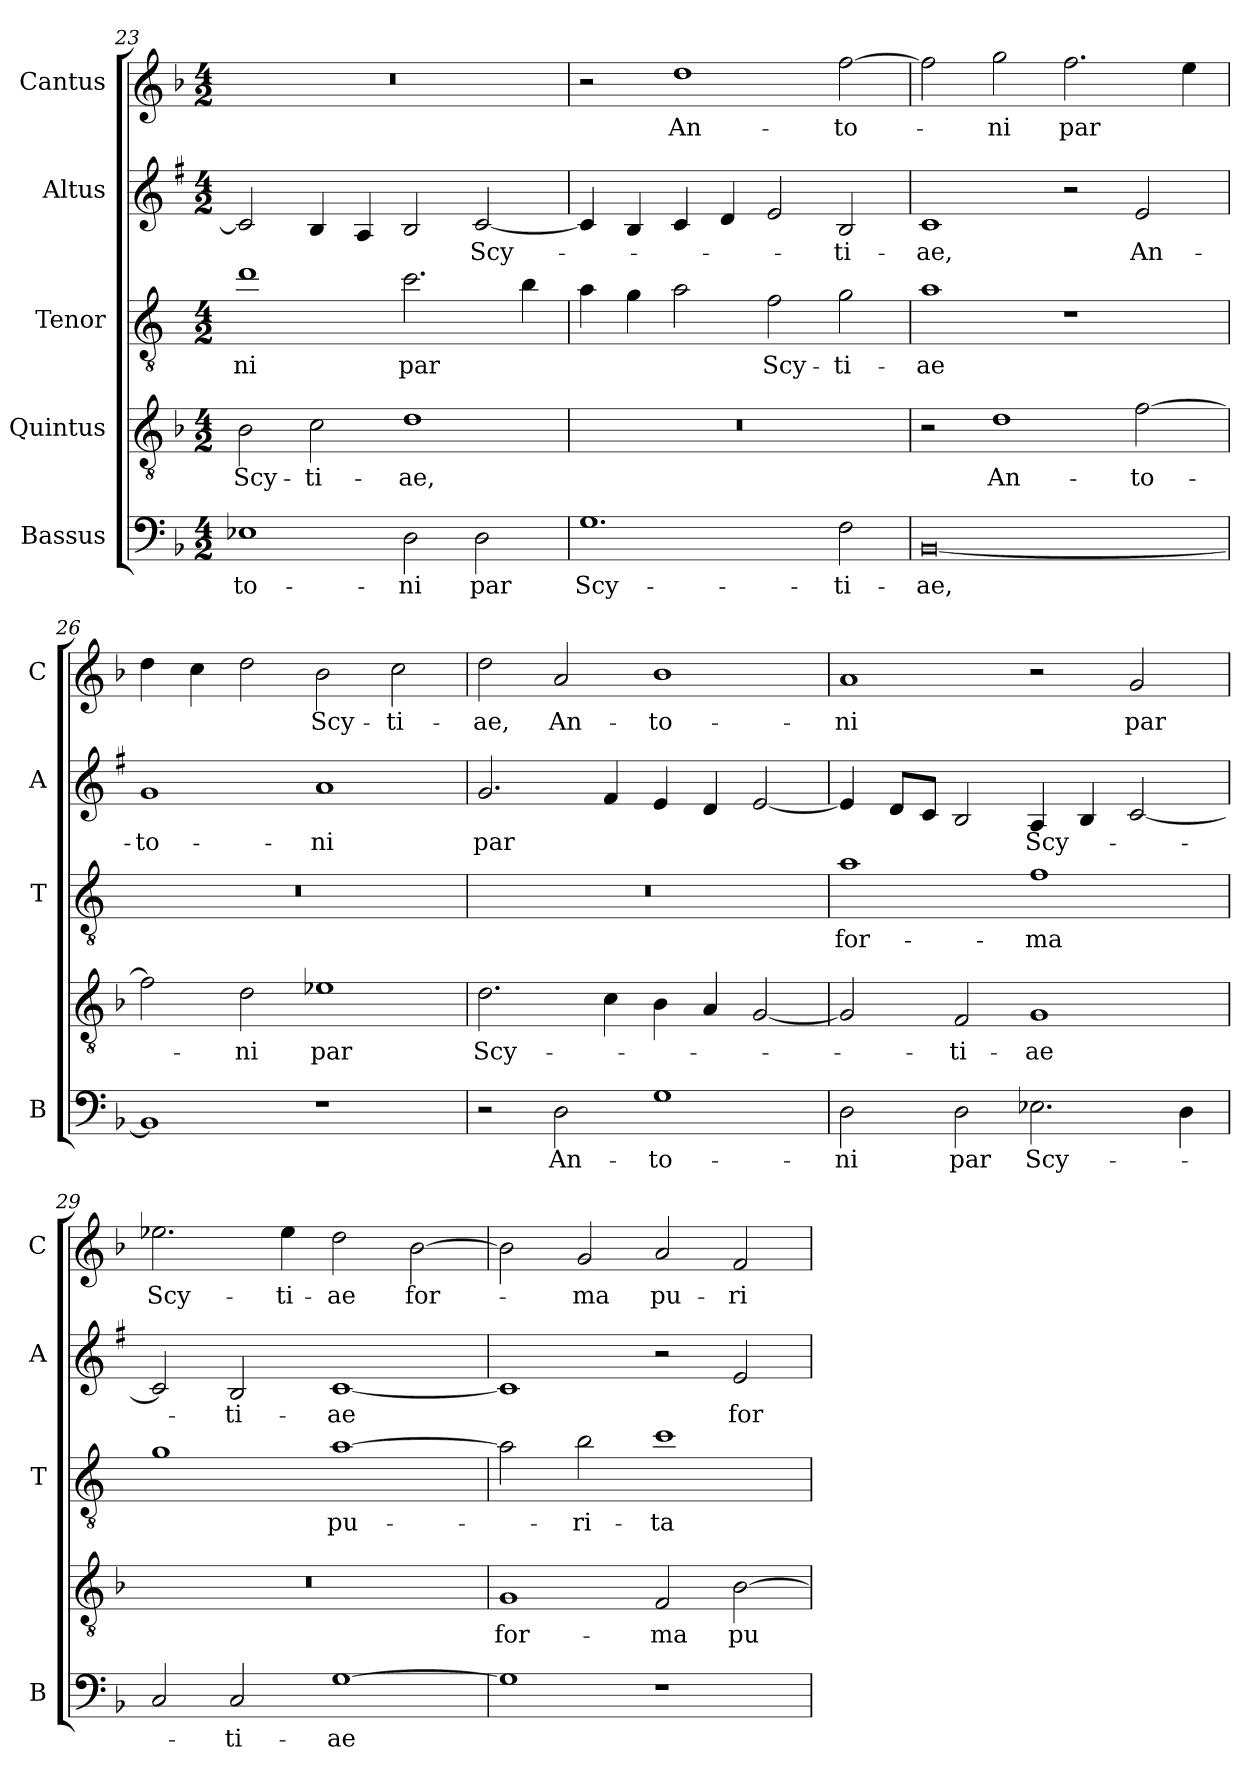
**kern	**text	**kern	**text	**kern	**text	**kern	**text	**kern	**text
*part5	*part5	*part4	*part4	*part3	*part3	*part2	*part2	*part1	*part1
*staff5	*staff5	*staff4	*staff4	*staff3	*staff3	*staff2	*staff2	*staff1	*staff1
*I"Bassus	*	*I"Quintus	*	*I"Tenor	*	*I"Altus	*	*I"Cantus	*
*I'B	*	*	*	*I'T	*	*I'A	*	*I'C	*
*clefF4	*	*clefGv2	*	*clefGv2	*	*clefG2	*	*clefG2	*
*	*	*	*	*ITrd4c7	*	*ITrd1c2	*	*	*
*k[b-]	*	*k[b-]	*	*k[b-]	*	*k[b-]	*	*k[b-]	*
*F:	*	*F:	*	*F:	*	*F:	*	*F:	*
*M4/2	*	*M4/2	*	*M4/2	*	*M4/2	*	*M4/2	*
=23	=23	=23	=23	=23	=23	=23	=23	=23	=23
!	!LO:LY:b	!	!LO:LY:b	!	!LO:LY:b	!	!	!	!
1E-X	-to-	2B-\	Scy-	1g	-ni	2B-/]	.	0r	.
!	!	!	!LO:LY:b	!	!	!	!	!	!
.	.	2c\	-ti-	.	.	4A/	.	.	.
.	.	.	.	.	.	4G/	.	.	.
!	!LO:LY:b	!	!LO:LY:b	!	!LO:LY:b	!	!	!	!
2D\	-ni	1d	-ae,	2.f\	par	2A/	.	.	.
!	!LO:LY:b	!	!	!	!	!	!LO:LY:b	!	!
2D\	par	.	.	.	.	[2B-/	Scy-	.	.
.	.	.	.	4e\	.	.	.	.	.
!!LO:LB:g=z
=24	=24	=24	=24	=24	=24	=24	=24	=24	=24
!	!LO:LY:b	!	!	!	!	!	!	!	!
1.G	Scy-	0r	.	4d\	.	4B-/]	.	2r	.
.	.	.	.	4c\	.	4A/	.	.	.
!	!	!	!	!	!	!	!	!	!LO:LY:b
.	.	.	.	2d\	.	4B-/	.	1dd	An-
.	.	.	.	.	.	4c/	.	.	.
!	!	!	!	!	!LO:LY:b	!	!	!	!
.	.	.	.	2B-\	Scy-	2d/	.	.	.
!	!LO:LY:b	!	!	!	!LO:LY:b	!	!LO:LY:b	!	!LO:LY:b
2F\	-ti-	.	.	2c\	-ti-	2A/	-ti-	[2ff\	-to-
=25	=25	=25	=25	=25	=25	=25	=25	=25	=25
!	!LO:LY:b	!	!	!	!LO:LY:b	!	!LO:LY:b	!	!
[0BB-	-ae,	2r	.	1d	-ae	1B-	-ae,	2ff\]	.
!	!	!	!LO:LY:b	!	!	!	!	!	!LO:LY:b
.	.	1d	An-	.	.	.	.	2gg\	-ni
!	!	!	!	!	!	!	!	!	!LO:LY:b
.	.	.	.	1r	.	2r	.	2.ff\	par
!	!	!	!LO:LY:b	!	!	!	!LO:LY:b	!	!
.	.	[2f\	-to-	.	.	2d/	An-	.	.
.	.	.	.	.	.	.	.	4ee\	.
=26	=26	=26	=26	=26	=26	=26	=26	=26	=26
!	!	!	!	!	!	!	!LO:LY:b	!	!
1BB-]	.	2f\]	.	0r	.	1f	-to-	4dd\	.
.	.	.	.	.	.	.	.	4cc\	.
!	!	!	!LO:LY:b	!	!	!	!	!	!
.	.	2d\	-ni	.	.	.	.	2dd\	.
!	!	!	!LO:LY:b	!	!	!	!LO:LY:b	!	!LO:LY:b
1r	.	1e-X	par	.	.	1g	-ni	2b-\	Scy-
!	!	!	!	!	!	!	!	!	!LO:LY:b
.	.	.	.	.	.	.	.	2cc\	-ti-
=27	=27	=27	=27	=27	=27	=27	=27	=27	=27
!	!	!	!LO:LY:b	!	!	!	!LO:LY:b	!	!LO:LY:b
2r	.	2.d\	Scy-	0r	.	2.f/	par	2dd\	-ae,
!	!LO:LY:b	!	!	!	!	!	!	!	!LO:LY:b
2D\	An-	.	.	.	.	.	.	2a/	An-
.	.	4c\	.	.	.	4e/	.	.	.
!	!LO:LY:b	!	!	!	!	!	!	!	!LO:LY:b
1G	-to-	4B-\	.	.	.	4d/	.	1b-	-to-
.	.	4A/	.	.	.	4c/	.	.	.
.	.	[2G/	.	.	.	[2d/	.	.	.
=28	=28	=28	=28	=28	=28	=28	=28	=28	=28
!	!LO:LY:b	!	!	!	!LO:LY:b	!	!	!	!LO:LY:b
2D\	-ni	2G/]	.	1d	for-	4d/]	.	1a	-ni
.	.	.	.	.	.	8c/L	.	.	.
.	.	.	.	.	.	8B-/J	.	.	.
!	!LO:LY:b	!	!LO:LY:b	!	!	!	!	!	!
2D\	par	2F/	-ti-	.	.	2A/	.	.	.
!	!LO:LY:b	!	!LO:LY:b	!	!LO:LY:b	!	!LO:LY:b	!	!
2.E-X\	Scy-	1G	-ae	1B-	-ma	4G/	Scy-	2r	.
.	.	.	.	.	.	4A/	.	.	.
!	!	!	!	!	!	!	!	!	!LO:LY:b
.	.	.	.	.	.	[2B-/	.	2g/	par
4D\	.	.	.	.	.	.	.	.	.
=29	=29	=29	=29	=29	=29	=29	=29	=29	=29
!	!	!	!	!	!	!	!	!	!LO:LY:b
2C/	.	0r	.	1c	.	2B-/]	.	2.ee-X\	Scy-
!	!LO:LY:b	!	!	!	!	!	!LO:LY:b	!	!
2C/	-ti-	.	.	.	.	2A/	-ti-	.	.
!	!	!	!	!	!	!	!	!	!LO:LY:b
.	.	.	.	.	.	.	.	4ee-\	-ti-
!	!LO:LY:b	!	!	!	!LO:LY:b	!	!LO:LY:b	!	!LO:LY:b
[1G	-ae	.	.	[1d	pu-	[1B-	-ae	2dd\	-ae
!	!	!	!	!	!	!	!	!	!LO:LY:b
.	.	.	.	.	.	.	.	[2b-\	for-
!!LO:LB:g=z
=30	=30	=30	=30	=30	=30	=30	=30	=30	=30
!	!	!	!LO:LY:b	!	!	!	!	!	!
1G]	.	1G	for-	2d\]	.	1B-]	.	2b-\]	.
!	!	!	!	!	!LO:LY:b	!	!	!	!LO:LY:b
.	.	.	.	2e\	-ri-	.	.	2g/	-ma
!	!	!	!LO:LY:b	!	!LO:LY:b	!	!	!	!LO:LY:b
1r	.	2F/	-ma	1f	-ta-	2r	.	2a/	pu-
!	!	!	!LO:LY:b	!	!	!	!LO:LY:b	!	!LO:LY:b
.	.	[2B-\	pu-	.	.	2d/	for-	2f/	-ri-
=	=	=	=	=	=	=	=	=	=
*-	*-	*-	*-	*-	*-	*-	*-	*-	*-
